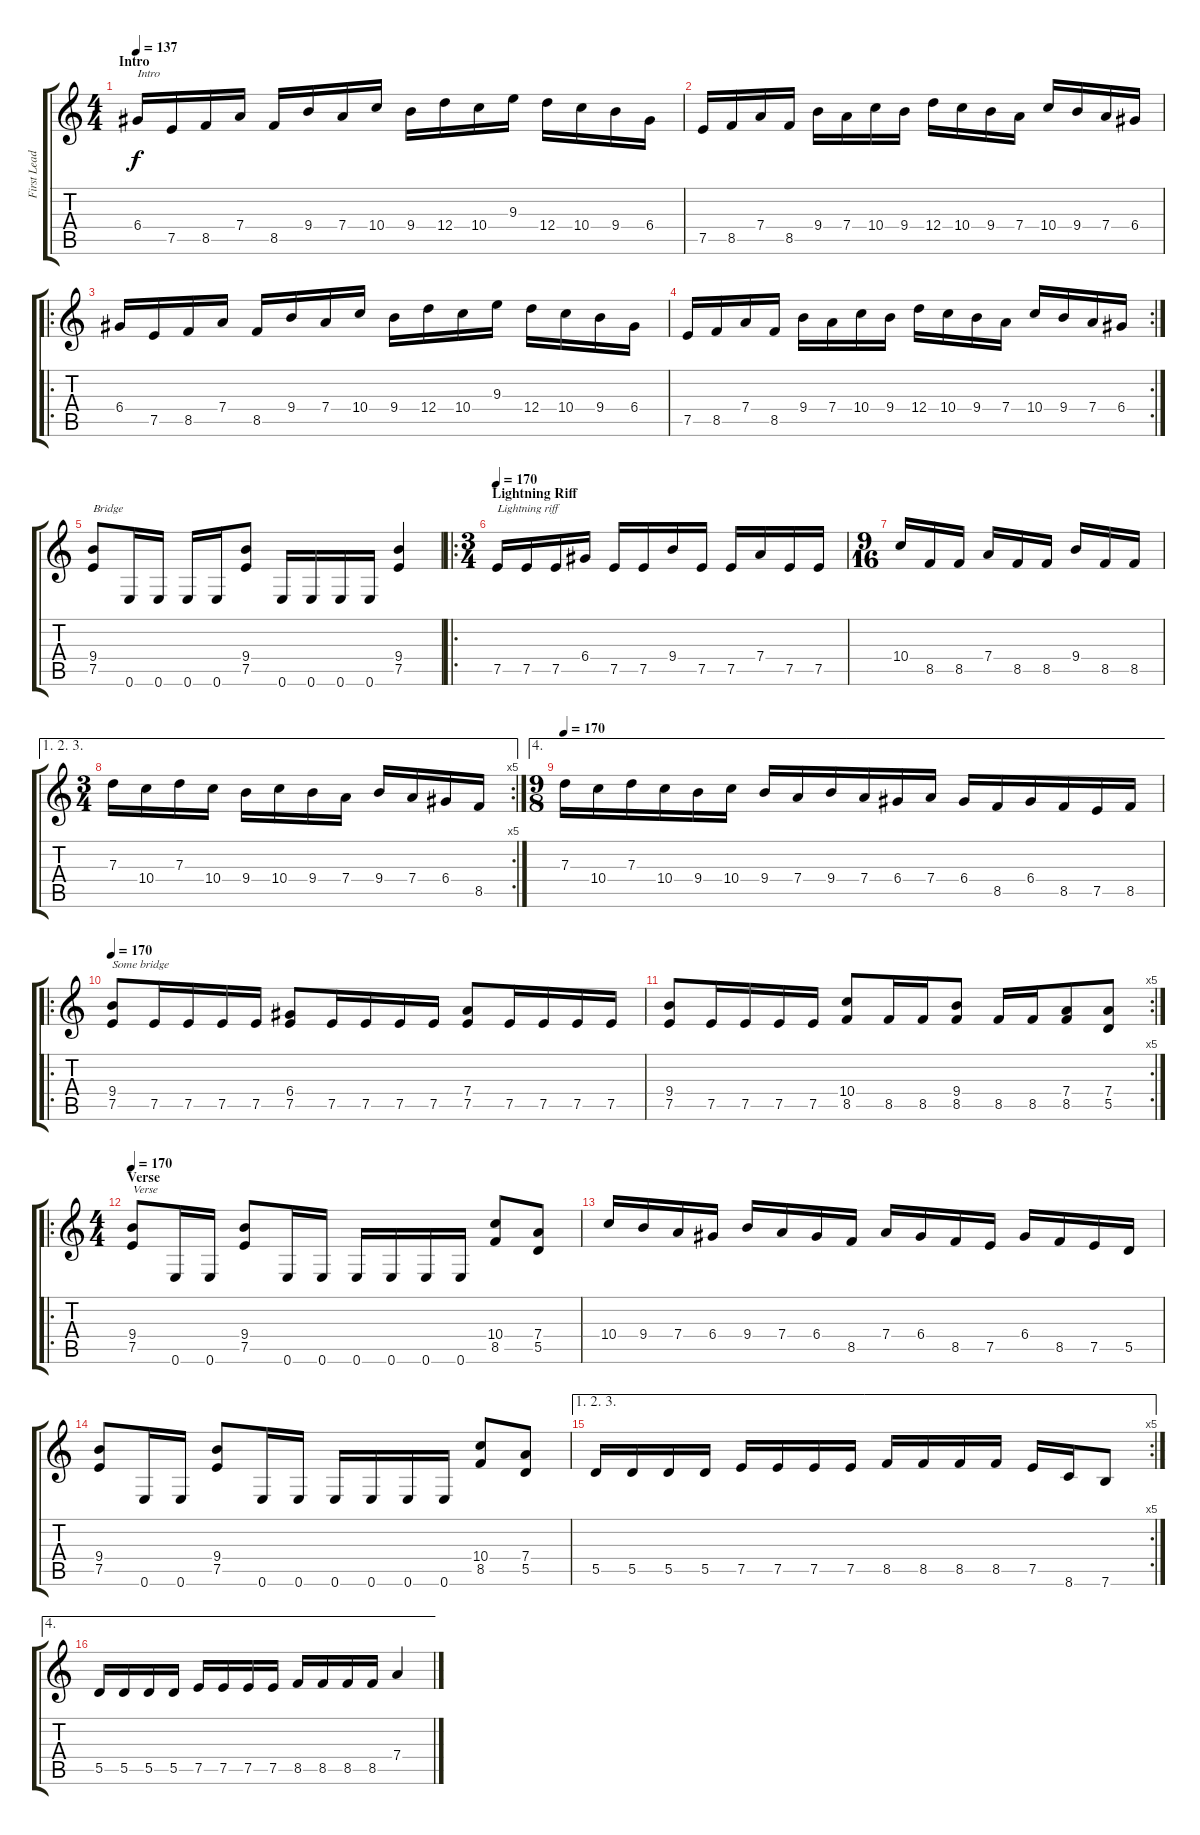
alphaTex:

\track ("First Lead" "First Lead") {instrument distortionguitar}
\staff {score tabs}
\tuning (E4 B3 G3 D3 A2 E2) {hide}
\ts (4 4)
\section ("" "Intro")
\tempo 137
\clef g2
\ks c
6.4.16{txt "Intro" dy f instrument distortionguitar} 7.5.16 8.5.16 7.4.16 8.5.16 9.4.16 7.4.16 10.4.16 9.4.16 12.4.16 10.4.16 9.3.16 12.4.16 10.4.16 9.4.16 6.4.16 |
7.5.16 8.5.16 7.4.16 8.5.16 9.4.16 7.4.16 10.4.16 9.4.16 12.4.16 10.4.16 9.4.16 7.4.16 10.4.16 9.4.16 7.4.16 6.4.16 |
\ro
6.4.16 7.5.16 8.5.16 7.4.16 8.5.16 9.4.16 7.4.16 10.4.16 9.4.16 12.4.16 10.4.16 9.3.16 12.4.16 10.4.16 9.4.16 6.4.16 |
\rc 2
7.5.16 8.5.16 7.4.16 8.5.16 9.4.16 7.4.16 10.4.16 9.4.16 12.4.16 10.4.16 9.4.16 7.4.16 10.4.16 9.4.16 7.4.16 6.4.16 |
(9.4 7.5).8{txt "Bridge"} 0.6.16 0.6.16 0.6.16 0.6.16 (9.4 7.5).8 0.6.16 0.6.16 0.6.16 0.6.16 (9.4 7.5).4 |
\ro
\ts (3 4)
\section ("" "Lightning Riff")
\tempo 170
7.5.16{txt "Lightning riff"} 7.5.16 7.5.16 6.4.16 7.5.16 7.5.16 9.4.16 7.5.16 7.5.16 7.4.16 7.5.16 7.5.16 |
\ts (9 16)
10.4.16 8.5.16 8.5.16 7.4.16 8.5.16 8.5.16 9.4.16 8.5.16 8.5.16 |
\ae (1 2 3)
\rc 5
\ts (3 4)
7.3.16 10.4.16 7.3.16 10.4.16 9.4.16 10.4.16 9.4.16 7.4.16 9.4.16 7.4.16 6.4.16 8.5.16 |
\ae 4
\ts (9 8)
\tempo 170
7.3.16 10.4.16 7.3.16 10.4.16 9.4.16 10.4.16 9.4.16 7.4.16 9.4.16 7.4.16 6.4.16 7.4.16 6.4.16 8.5.16 6.4.16 8.5.16 7.5.16 8.5.16 |
\ro
\tempo 170
(9.4 7.5).8{txt "Some bridge"} 7.5.16 7.5.16 7.5.16 7.5.16 (6.4 7.5).8 7.5.16 7.5.16 7.5.16 7.5.16 (7.4 7.5).8 7.5.16 7.5.16 7.5.16 7.5.16 |
\rc 5
(9.4 7.5).8 7.5.16 7.5.16 7.5.16 7.5.16 (10.4 8.5).8 8.5.16 8.5.16 (9.4 8.5).8 8.5.16 8.5.16 (7.4 8.5).8 (7.4 5.5).8 |
\ro
\ts (4 4)
\section ("" "Verse")
\tempo 170
(9.4 7.5).8{txt "Verse"} 0.6.16 0.6.16 (9.4 7.5).8 0.6.16 0.6.16 0.6.16 0.6.16 0.6.16 0.6.16 (10.4 8.5).8 (7.4 5.5).8 |
10.4.16 9.4.16 7.4.16 6.4.16 9.4.16 7.4.16 6.4.16 8.5.16 7.4.16 6.4.16 8.5.16 7.5.16 6.4.16 8.5.16 7.5.16 5.5.16 |
(9.4 7.5).8 0.6.16 0.6.16 (9.4 7.5).8 0.6.16 0.6.16 0.6.16 0.6.16 0.6.16 0.6.16 (10.4 8.5).8 (7.4 5.5).8 |
\ae (1 2 3)
\rc 5
5.5.16 5.5.16 5.5.16 5.5.16 7.5.16 7.5.16 7.5.16 7.5.16 8.5.16 8.5.16 8.5.16 8.5.16 7.5.16 8.6.16 7.6.8 |
\ae 4
5.5.16 5.5.16 5.5.16 5.5.16 7.5.16 7.5.16 7.5.16 7.5.16 8.5.16 8.5.16 8.5.16 8.5.16 7.4.4
